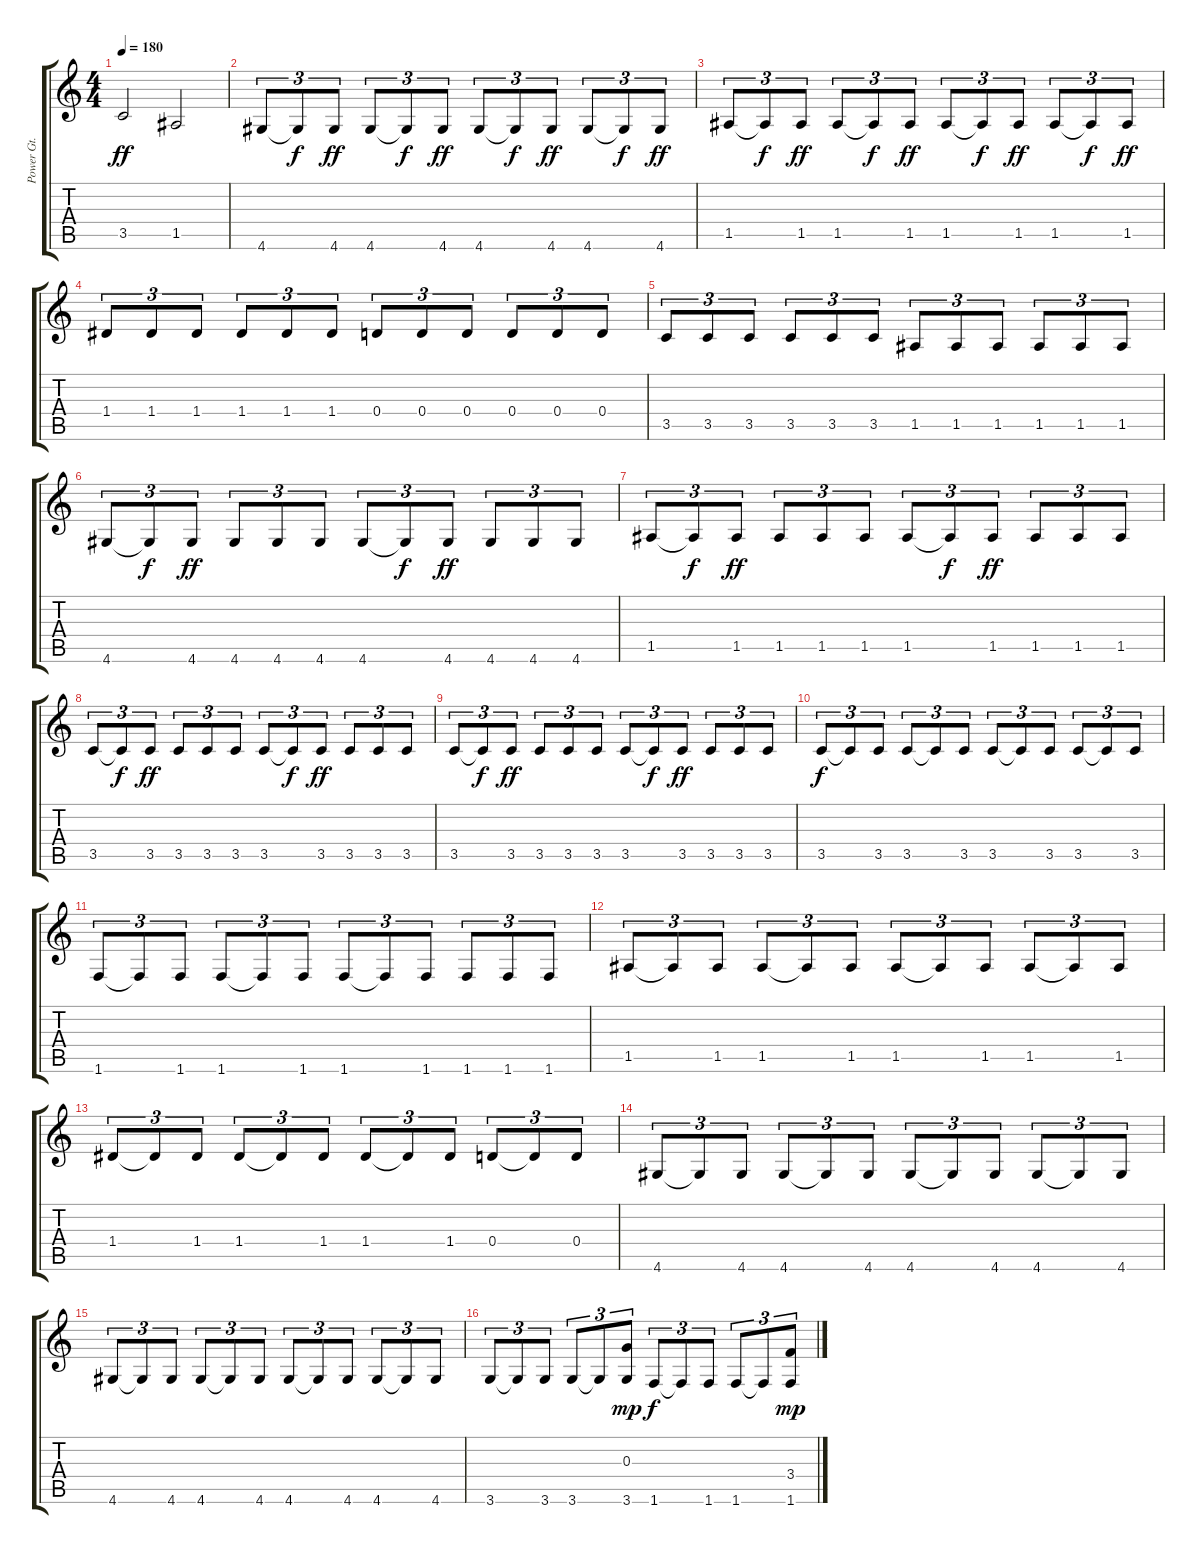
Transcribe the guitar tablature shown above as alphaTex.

\track ("Power Gt." "Power Gt.") {instrument distortionguitar}
\staff {score tabs}
\tuning (E4 B3 G3 D3 A2 E2) {hide}
\ts (4 4)
\tempo 180
\clef g2
\ks c
3.5.2{dy ff} 1.5.2 |
4.6.8{tu (3 2)} 4.6{t}.8{tu (3 2) dy f} 4.6.8{tu (3 2) dy ff} 4.6.8{tu (3 2)} 4.6{t}.8{tu (3 2) dy f} 4.6.8{tu (3 2) dy ff} 4.6.8{tu (3 2)} 4.6{t}.8{tu (3 2) dy f} 4.6.8{tu (3 2) dy ff} 4.6.8{tu (3 2)} 4.6{t}.8{tu (3 2) dy f} 4.6.8{tu (3 2) dy ff} |
1.5.8{tu (3 2)} 1.5{t}.8{tu (3 2) dy f} 1.5.8{tu (3 2) dy ff} 1.5.8{tu (3 2)} 1.5{t}.8{tu (3 2) dy f} 1.5.8{tu (3 2) dy ff} 1.5.8{tu (3 2)} 1.5{t}.8{tu (3 2) dy f} 1.5.8{tu (3 2) dy ff} 1.5.8{tu (3 2)} 1.5{t}.8{tu (3 2) dy f} 1.5.8{tu (3 2) dy ff} |
1.4.8{tu (3 2)} 1.4.8{tu (3 2)} 1.4.8{tu (3 2)} 1.4.8{tu (3 2)} 1.4.8{tu (3 2)} 1.4.8{tu (3 2)} 0.4.8{tu (3 2)} 0.4.8{tu (3 2)} 0.4.8{tu (3 2)} 0.4.8{tu (3 2)} 0.4.8{tu (3 2)} 0.4.8{tu (3 2)} |
3.5.8{tu (3 2)} 3.5.8{tu (3 2)} 3.5.8{tu (3 2)} 3.5.8{tu (3 2)} 3.5.8{tu (3 2)} 3.5.8{tu (3 2)} 1.5.8{tu (3 2)} 1.5.8{tu (3 2)} 1.5.8{tu (3 2)} 1.5.8{tu (3 2)} 1.5.8{tu (3 2)} 1.5.8{tu (3 2)} |
4.6.8{tu (3 2)} 4.6{t}.8{tu (3 2) dy f} 4.6.8{tu (3 2) dy ff} 4.6.8{tu (3 2)} 4.6.8{tu (3 2)} 4.6.8{tu (3 2)} 4.6.8{tu (3 2)} 4.6{t}.8{tu (3 2) dy f} 4.6.8{tu (3 2) dy ff} 4.6.8{tu (3 2)} 4.6.8{tu (3 2)} 4.6.8{tu (3 2)} |
1.5.8{tu (3 2)} 1.5{t}.8{tu (3 2) dy f} 1.5.8{tu (3 2) dy ff} 1.5.8{tu (3 2)} 1.5.8{tu (3 2)} 1.5.8{tu (3 2)} 1.5.8{tu (3 2)} 1.5{t}.8{tu (3 2) dy f} 1.5.8{tu (3 2) dy ff} 1.5.8{tu (3 2)} 1.5.8{tu (3 2)} 1.5.8{tu (3 2)} |
3.5.8{tu (3 2)} 3.5{t}.8{tu (3 2) dy f} 3.5.8{tu (3 2) dy ff} 3.5.8{tu (3 2)} 3.5.8{tu (3 2)} 3.5.8{tu (3 2)} 3.5.8{tu (3 2)} 3.5{t}.8{tu (3 2) dy f} 3.5.8{tu (3 2) dy ff} 3.5.8{tu (3 2)} 3.5.8{tu (3 2)} 3.5.8{tu (3 2)} |
3.5.8{tu (3 2)} 3.5{t}.8{tu (3 2) dy f} 3.5.8{tu (3 2) dy ff} 3.5.8{tu (3 2)} 3.5.8{tu (3 2)} 3.5.8{tu (3 2)} 3.5.8{tu (3 2)} 3.5{t}.8{tu (3 2) dy f} 3.5.8{tu (3 2) dy ff} 3.5.8{tu (3 2)} 3.5.8{tu (3 2)} 3.5.8{tu (3 2)} |
3.5.8{tu (3 2) dy f} 3.5{t}.8{tu (3 2)} 3.5.8{tu (3 2)} 3.5.8{tu (3 2)} 3.5{t}.8{tu (3 2)} 3.5.8{tu (3 2)} 3.5.8{tu (3 2)} 3.5{t}.8{tu (3 2)} 3.5.8{tu (3 2)} 3.5.8{tu (3 2)} 3.5{t}.8{tu (3 2)} 3.5.8{tu (3 2)} |
1.6.8{tu (3 2)} 1.6{t}.8{tu (3 2)} 1.6.8{tu (3 2)} 1.6.8{tu (3 2)} 1.6{t}.8{tu (3 2)} 1.6.8{tu (3 2)} 1.6.8{tu (3 2)} 1.6{t}.8{tu (3 2)} 1.6.8{tu (3 2)} 1.6.8{tu (3 2)} 1.6.8{tu (3 2)} 1.6.8{tu (3 2)} |
1.5.8{tu (3 2)} 1.5{t}.8{tu (3 2)} 1.5.8{tu (3 2)} 1.5.8{tu (3 2)} 1.5{t}.8{tu (3 2)} 1.5.8{tu (3 2)} 1.5.8{tu (3 2)} 1.5{t}.8{tu (3 2)} 1.5.8{tu (3 2)} 1.5.8{tu (3 2)} 1.5{t}.8{tu (3 2)} 1.5.8{tu (3 2)} |
1.4.8{tu (3 2)} 1.4{t}.8{tu (3 2)} 1.4.8{tu (3 2)} 1.4.8{tu (3 2)} 1.4{t}.8{tu (3 2)} 1.4.8{tu (3 2)} 1.4.8{tu (3 2)} 1.4{t}.8{tu (3 2)} 1.4.8{tu (3 2)} 0.4.8{tu (3 2)} 0.4{t}.8{tu (3 2)} 0.4.8{tu (3 2)} |
4.6.8{tu (3 2)} 4.6{t}.8{tu (3 2)} 4.6.8{tu (3 2)} 4.6.8{tu (3 2)} 4.6{t}.8{tu (3 2)} 4.6.8{tu (3 2)} 4.6.8{tu (3 2)} 4.6{t}.8{tu (3 2)} 4.6.8{tu (3 2)} 4.6.8{tu (3 2)} 4.6{t}.8{tu (3 2)} 4.6.8{tu (3 2)} |
4.6.8{tu (3 2)} 4.6{t}.8{tu (3 2)} 4.6.8{tu (3 2)} 4.6.8{tu (3 2)} 4.6{t}.8{tu (3 2)} 4.6.8{tu (3 2)} 4.6.8{tu (3 2)} 4.6{t}.8{tu (3 2)} 4.6.8{tu (3 2)} 4.6.8{tu (3 2)} 4.6{t}.8{tu (3 2)} 4.6.8{tu (3 2)} |
3.6.8{tu (3 2)} 3.6{t}.8{tu (3 2)} 3.6.8{tu (3 2)} 3.6.8{tu (3 2)} 3.6{t}.8{tu (3 2)} (0.3 3.6).8{tu (3 2) dy mp} 1.6.8{tu (3 2) dy f} 1.6{t}.8{tu (3 2)} 1.6.8{tu (3 2)} 1.6.8{tu (3 2)} 1.6{t}.8{tu (3 2)} (3.4 1.6).8{tu (3 2) dy mp}
